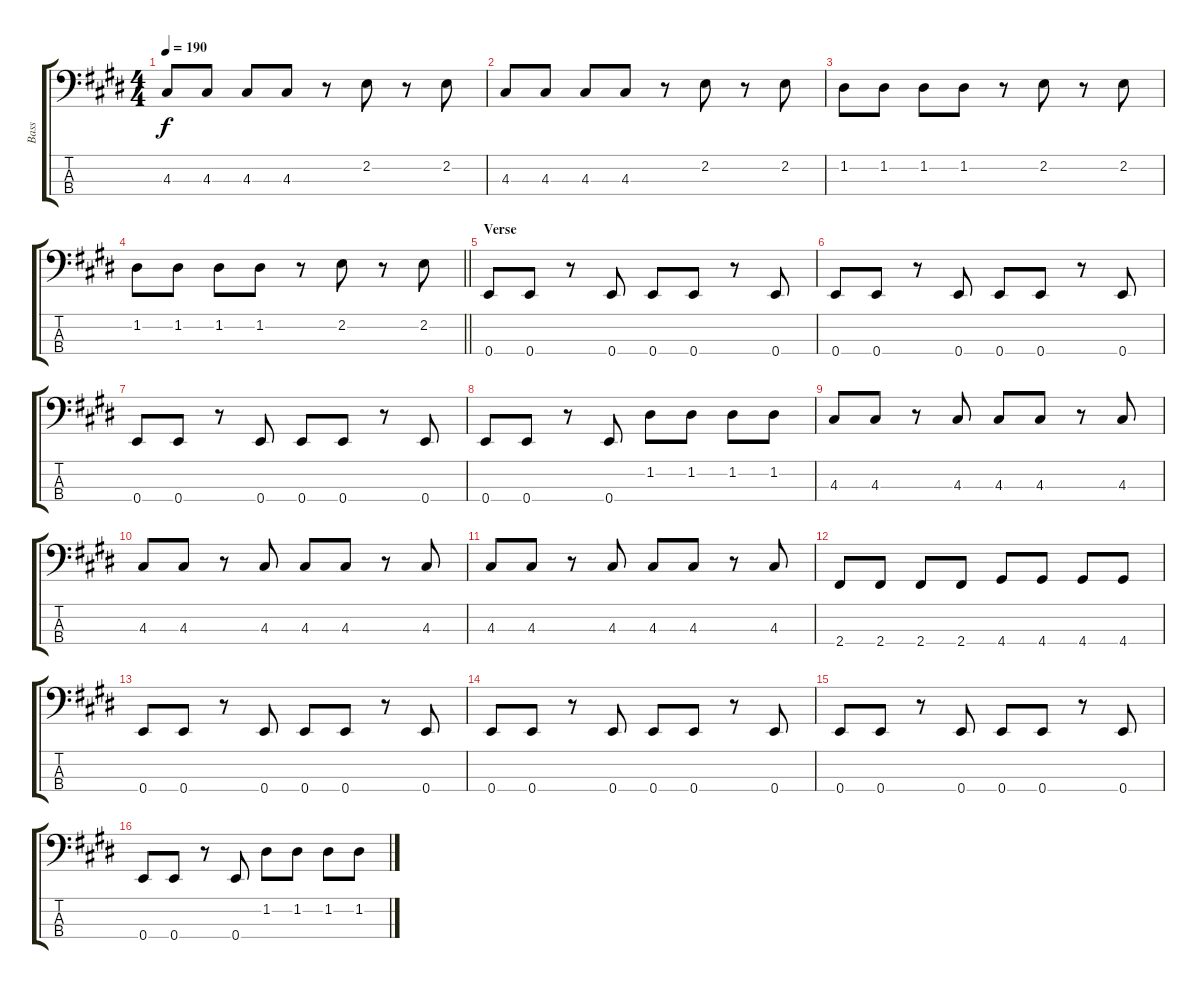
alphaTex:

\track ("Bass" "Bass") {instrument electricbassfinger}
\staff {score tabs}
\tuning (G2 D2 A1 E1) {hide}
\ts (4 4)
\tempo 190
\clef f4
\ks e
4.3.8{dy f} 4.3.8 4.3.8 4.3.8 r.8 2.2.8 r.8 2.2.8 |
4.3.8 4.3.8 4.3.8 4.3.8 r.8 2.2.8 r.8 2.2.8 |
1.2.8 1.2.8 1.2.8 1.2.8 r.8 2.2.8 r.8 2.2.8 |
\barLineRight lightlight
1.2.8 1.2.8 1.2.8 1.2.8 r.8 2.2.8 r.8 2.2.8 |
\section ("" "Verse")
0.4.8 0.4.8 r.8 0.4.8 0.4.8 0.4.8 r.8 0.4.8 |
0.4.8 0.4.8 r.8 0.4.8 0.4.8 0.4.8 r.8 0.4.8 |
0.4.8 0.4.8 r.8 0.4.8 0.4.8 0.4.8 r.8 0.4.8 |
0.4.8 0.4.8 r.8 0.4.8 1.2.8 1.2.8 1.2.8 1.2.8 |
4.3.8 4.3.8 r.8 4.3.8 4.3.8 4.3.8 r.8 4.3.8 |
4.3.8 4.3.8 r.8 4.3.8 4.3.8 4.3.8 r.8 4.3.8 |
4.3.8 4.3.8 r.8 4.3.8 4.3.8 4.3.8 r.8 4.3.8 |
2.4.8 2.4.8 2.4.8 2.4.8 4.4.8 4.4.8 4.4.8 4.4.8 |
0.4.8 0.4.8 r.8 0.4.8 0.4.8 0.4.8 r.8 0.4.8 |
0.4.8 0.4.8 r.8 0.4.8 0.4.8 0.4.8 r.8 0.4.8 |
0.4.8 0.4.8 r.8 0.4.8 0.4.8 0.4.8 r.8 0.4.8 |
0.4.8 0.4.8 r.8 0.4.8 1.2.8 1.2.8 1.2.8 1.2.8
